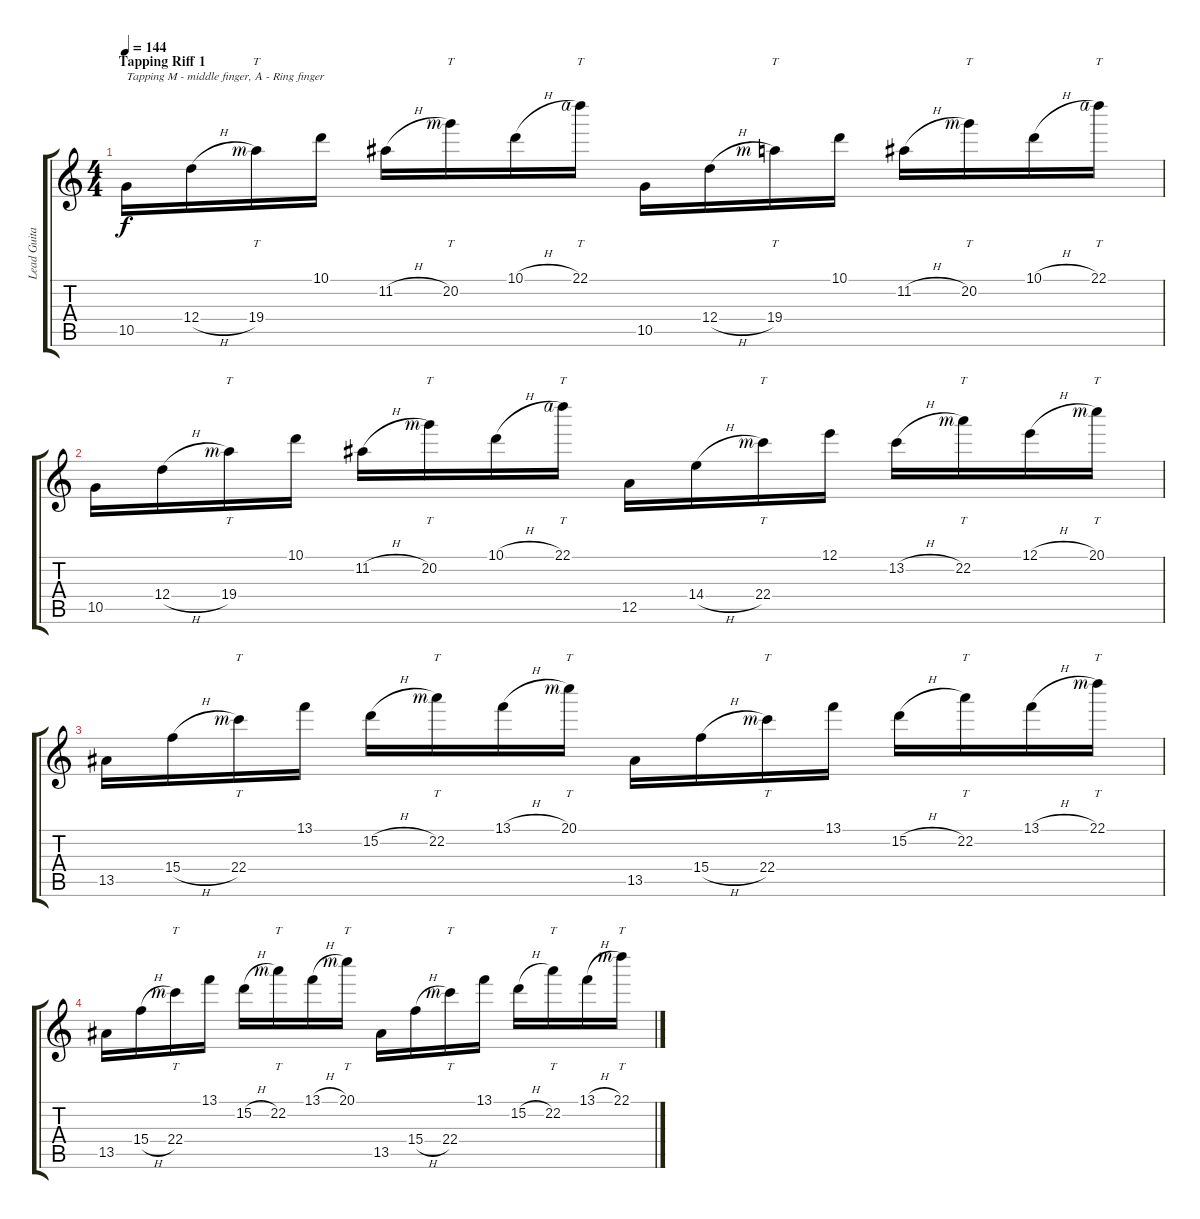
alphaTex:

\track ("Lead Guitar 1" "Lead Guita") {instrument distortionguitar}
\staff {score tabs}
\tuning (E4 B3 G3 D3 A2 E2) {hide}
\ts (4 4)
\section ("" "Tapping Riff 1")
\tempo 144
\clef g2
\ks c
10.5.16{txt "Tapping M - middle finger, A - Ring finger" dy f} 12.4{h}.16 19.4{rf 3}.16{tt} 10.1.16 11.2{h}.16 20.2{rf 3}.16{tt} 10.1{h}.16 22.1{rf 4}.16{tt} 10.5.16 12.4{h}.16 19.4{rf 3}.16{tt} 10.1.16 11.2{h}.16 20.2{rf 3}.16{tt} 10.1{h}.16 22.1{rf 4}.16{tt} |
10.5.16 12.4{h}.16 19.4{rf 3}.16{tt} 10.1.16 11.2{h}.16 20.2{rf 3}.16{tt} 10.1{h}.16 22.1{rf 4}.16{tt} 12.5.16 14.4{h}.16 22.4{rf 3}.16{tt} 12.1.16 13.2{h}.16 22.2{rf 3}.16{tt} 12.1{h}.16 20.1{rf 3}.16{tt} |
13.5.16 15.4{h}.16 22.4{rf 3}.16{tt} 13.1.16 15.2{h}.16 22.2{rf 3}.16{tt} 13.1{h}.16 20.1{rf 3}.16{tt} 13.5.16 15.4{h}.16 22.4{rf 3}.16{tt} 13.1.16 15.2{h}.16 22.2.16{tt} 13.1{h}.16 22.1{rf 3}.16{tt} |
13.5.16 15.4{h}.16 22.4{rf 3}.16{tt} 13.1.16 15.2{h}.16 22.2{rf 3}.16{tt} 13.1{h}.16 20.1{rf 3}.16{tt} 13.5.16 15.4{h}.16 22.4{rf 3}.16{tt} 13.1.16 15.2{h}.16 22.2.16{tt} 13.1{h}.16 22.1{rf 3}.16{tt}
